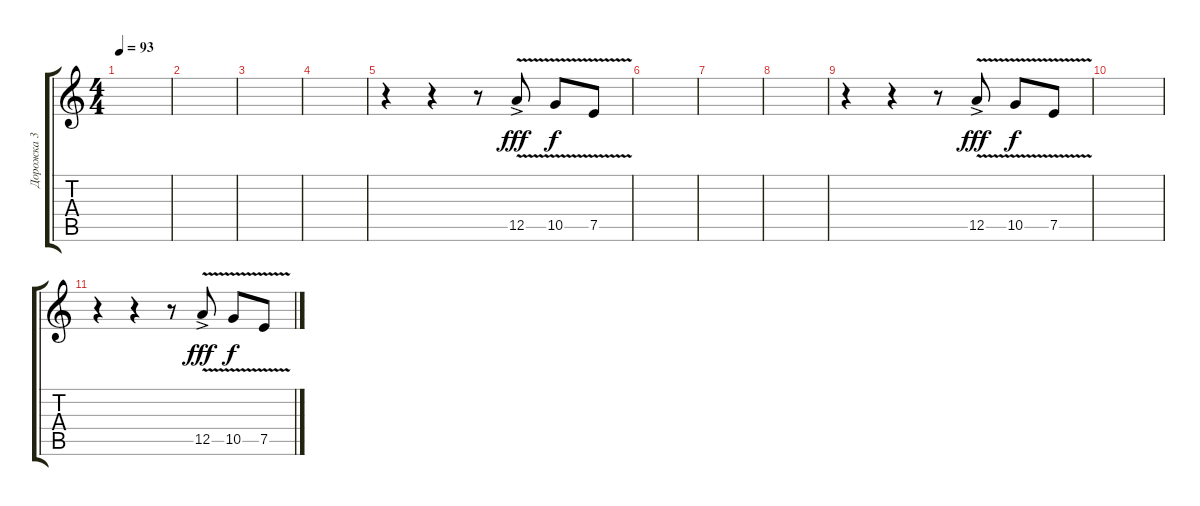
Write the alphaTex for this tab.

\track ("Дорожка 3" "Дорожка 3") {instrument overdrivenguitar}
\staff {score tabs}
\tuning (E4 B3 G3 D3 A2 E2) {hide}
\ts (4 4)
\tempo 93
\clef g2
\ks c
|
|
|
|
r.4 r.4 r.8 12.5{v ac}.8{dy fff} 10.5{v}.8{dy f} 7.5{v}.8 |
|
|
|
r.4 r.4 r.8 12.5{v ac}.8{dy fff} 10.5{v}.8{dy f} 7.5{v}.8 |
|
r.4 r.4 r.8 12.5{v ac}.8{dy fff} 10.5{v}.8{dy f} 7.5{v}.8
